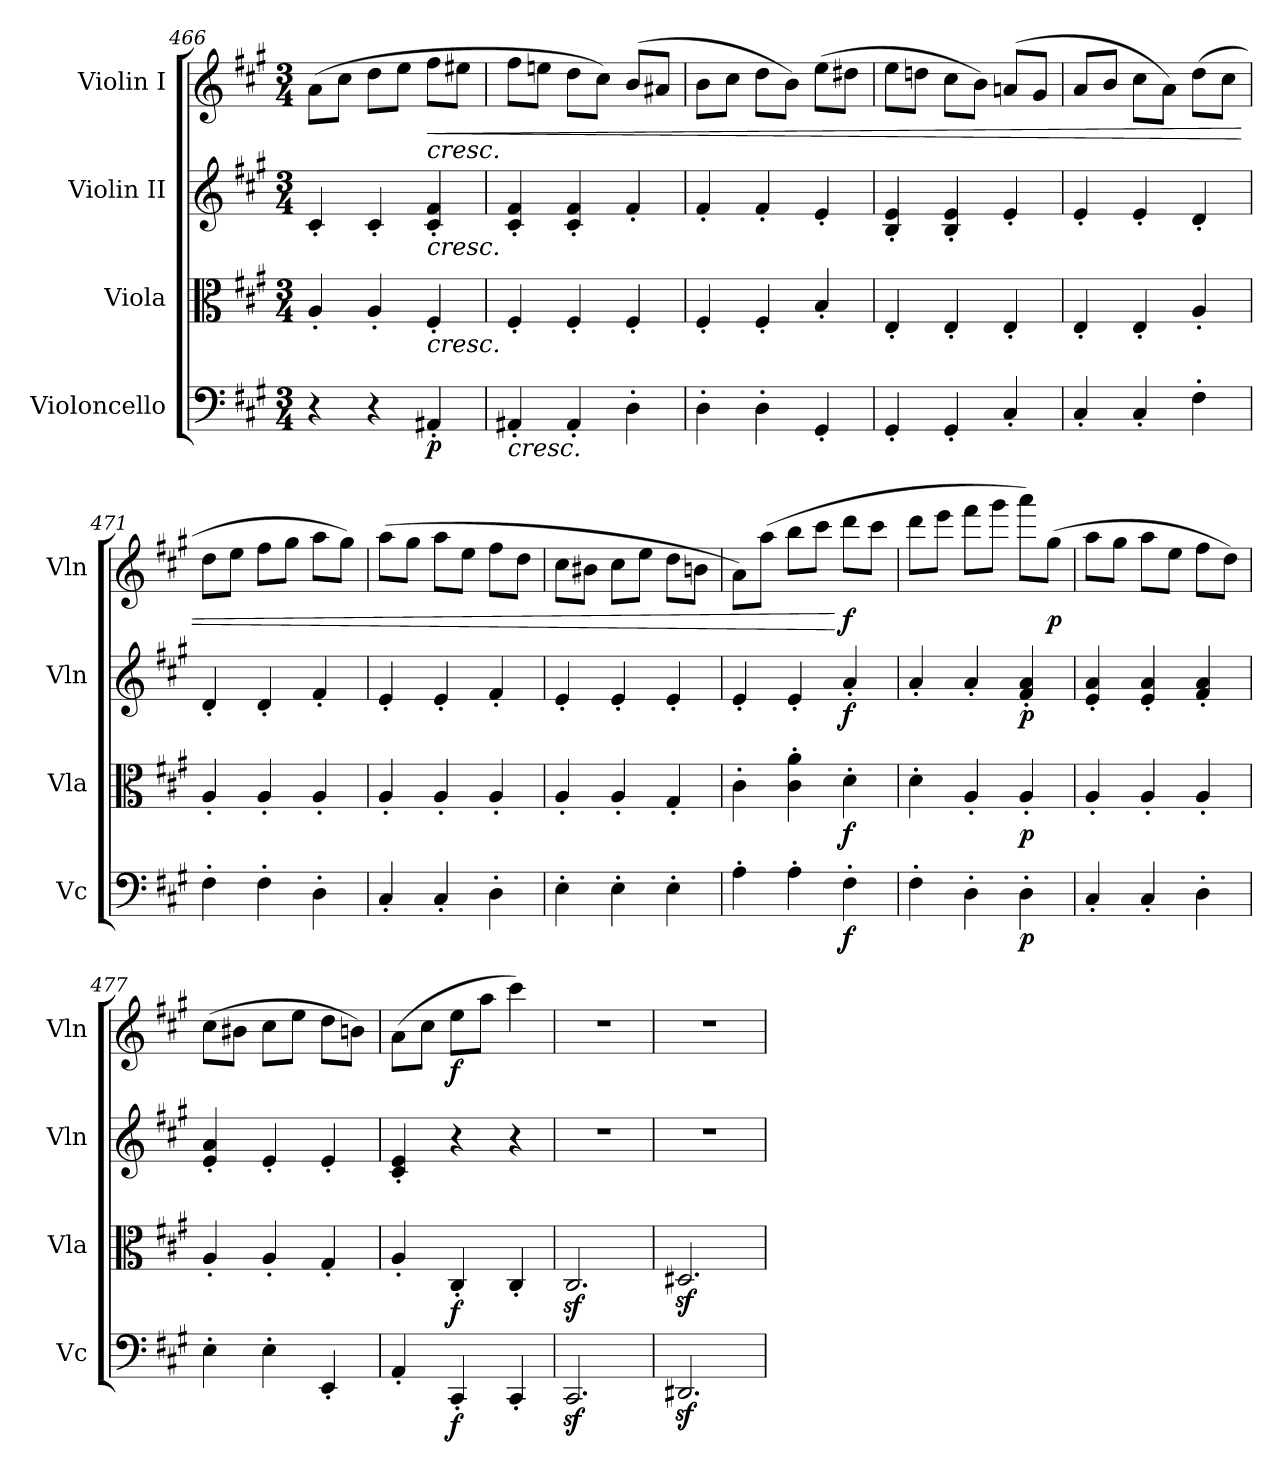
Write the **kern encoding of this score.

**kern	**dynam	**kern	**dynam	**kern	**dynam	**kern	**dynam
*part4	*part4	*part3	*part3	*part2	*part2	*part1	*part1
*staff4	*staff4	*staff3	*staff3	*staff2	*staff2	*staff1	*staff1
*I"Violoncello	*	*I"Viola	*	*I"Violin II	*	*I"Violin I	*
*I'Vc	*	*I'Vla	*	*I'Vln	*	*I'Vln	*
*clefF4	*	*clefC3	*	*clefG2	*	*clefG2	*
*k[f#c#g#]	*	*k[f#c#g#]	*	*k[f#c#g#]	*	*k[f#c#g#]	*
*M3/4	*	*M3/4	*	*M3/4	*	*M3/4	*
=466	=466	=466	=466	=466	=466	=466	=466
4r	.	4A'/	.	4c#'/	.	(>8a\L	.
.	.	.	.	.	.	8cc#\J	.
4r	.	4A'/	.	4c#'/	.	8dd\L	.
.	.	.	.	.	.	8ee\J	.
!	!	!	!	!	!	!LO:TX:b:i:t=cresc.	!
!	!	!	!	!LO:TX:b:i:t=cresc.	!	!	!
!	!	!LO:TX:b:i:t=cresc.	!	!	!	!	!
!	!LO:DY:b	!	!	!	!	!	!LO:HP:b
4AA#X'/	p	4F#'/	.	4c#/' 4f#/'	.	8ff#\L	<
.	.	.	.	.	.	8ee#X\J	.
=467	=467	=467	=467	=467	=467	=467	=467
!LO:TX:b:i:t=cresc.	!	!	!	!	!	!	!
4AA#X'/	.	4F#'/	.	4c#/' 4f#/'	.	8ff#\L	.
.	.	.	.	.	.	8een\J	.
4AA#'/	.	4F#'/	.	4c#/' 4f#/'	.	8dd\L	.
.	.	.	.	.	.	8cc#\J)	.
4D'\	.	4F#'/	.	4f#'/	.	(>8b/L	.
.	.	.	.	.	.	8a#X/J	.
=468	=468	=468	=468	=468	=468	=468	=468
4D'\	.	4F#'/	.	4f#'/	.	8b\L	.
.	.	.	.	.	.	8cc#\J	.
4D'\	.	4F#'/	.	4f#'/	.	8dd\L	.
.	.	.	.	.	.	8b\J)	.
4GG#'/	.	4B'/	.	4e'/	.	(>8ee\L	.
.	.	.	.	.	.	8dd#X\J	.
=469	=469	=469	=469	=469	=469	=469	=469
4GG#'/	.	4E'/	.	4B/' 4e/'	.	8ee\L	.
.	.	.	.	.	.	8ddn\J	.
4GG#'/	.	4E'/	.	4B/' 4e/'	.	8cc#\L	.
.	.	.	.	.	.	8b\J)	.
4C#'/	.	4E'/	.	4e'/	.	(>8an/L	.
.	.	.	.	.	.	8g#/J	.
=470	=470	=470	=470	=470	=470	=470	=470
4C#'/	.	4E'/	.	4e'/	.	8a/L	.
.	.	.	.	.	.	8b/J	.
4C#'/	.	4E'/	.	4e'/	.	8cc#\L	.
.	.	.	.	.	.	8a\J)	.
4F#'\	.	4A'/	.	4d'/	.	(>8dd\L	.
.	.	.	.	.	.	8cc#\J	.
=471	=471	=471	=471	=471	=471	=471	=471
4F#'\	.	4A'/	.	4d'/	.	8dd\L	.
.	.	.	.	.	.	8ee\J	.
4F#'\	.	4A'/	.	4d'/	.	8ff#\L	.
.	.	.	.	.	.	8gg#\J	.
4D'\	.	4A'/	.	4f#'/	.	8aa\L	.
.	.	.	.	.	.	8gg#\J)	.
=472	=472	=472	=472	=472	=472	=472	=472
4C#'/	.	4A'/	.	4e'/	.	(>8aa\L	.
.	.	.	.	.	.	8gg#\J	.
4C#'/	.	4A'/	.	4e'/	.	8aa\L	.
.	.	.	.	.	.	8ee\J	.
4D'\	.	4A'/	.	4f#'/	.	8ff#\L	.
.	.	.	.	.	.	8dd\J	.
=473	=473	=473	=473	=473	=473	=473	=473
4E'\	.	4A'/	.	4e'/	.	8cc#\L	.
.	.	.	.	.	.	8b#X\J	.
4E'\	.	4A'/	.	4e'/	.	8cc#\L	.
.	.	.	.	.	.	8ee\J	.
4E'\	.	4G#'/	.	4e'/	.	8dd\L	.
.	.	.	.	.	.	8bn\J	.
=474	=474	=474	=474	=474	=474	=474	=474
4A'\	.	4c#'\	.	4e'/	.	8a\L)	.
.	.	.	.	.	.	(>8aa\J	.
4A'\	.	4c#\' 4a\'	.	4e'/	.	8bb\L	.
.	.	.	.	.	.	8ccc#\J	.
!	!LO:DY:b	!	!LO:DY:b	!	!LO:DY:b	!	!LO:DY:n=1:b
4F#'\	f	4d'\	f	4a'/	f	8ddd\L	[ f
.	.	.	.	.	.	8ccc#\J	.
=475	=475	=475	=475	=475	=475	=475	=475
4F#'\	.	4d'\	.	4a'/	.	8ddd\L	.
.	.	.	.	.	.	8eee\J	.
4D'\	.	4A'/	.	4a'/	.	8fff#\L	.
.	.	.	.	.	.	8ggg#\J	.
!	!LO:DY:b	!	!LO:DY:b	!	!LO:DY:b	!	!
4D'\	p	4A'/	p	4f#/' 4a/'	p	8aaa\L)	.
!	!	!	!	!	!	!	!LO:DY:b
.	.	.	.	.	.	(>8gg#\J	p
=476	=476	=476	=476	=476	=476	=476	=476
4C#'/	.	4A'/	.	4e/' 4a/'	.	8aa\L	.
.	.	.	.	.	.	8gg#\J	.
4C#'/	.	4A'/	.	4e/' 4a/'	.	8aa\L	.
.	.	.	.	.	.	8ee\J	.
4D'\	.	4A'/	.	4f#/' 4a/'	.	8ff#\L	.
.	.	.	.	.	.	8dd\J)	.
=477	=477	=477	=477	=477	=477	=477	=477
4E'\	.	4A'/	.	4e/' 4a/'	.	(>8cc#\L	.
.	.	.	.	.	.	8b#X\J	.
4E'\	.	4A'/	.	4e'/	.	8cc#\L	.
.	.	.	.	.	.	8ee\J	.
4EE'/	.	4G#'/	.	4e'/	.	8dd\L	.
.	.	.	.	.	.	8bn\J)	.
=478	=478	=478	=478	=478	=478	=478	=478
4AA'/	.	4A'/	.	4c#/' 4e/'	.	(>8a\L	.
.	.	.	.	.	.	8cc#\J	.
!	!LO:DY:b	!	!LO:DY:b	!	!	!	!LO:DY:b
4CC#'/	f	4C#'/	f	4r	.	8ee\L	f
.	.	.	.	.	.	8aa\J	.
4CC#'/	.	4C#'/	.	4r	.	4ccc#\)	.
=479	=479	=479	=479	=479	=479	=479	=479
2.CC#z</	.	2.C#z</	.	2.r	.	2.r	.
=480	=480	=480	=480	=480	=480	=480	=480
2.DD#Xz</	.	2.D#Xz</	.	2.r	.	2.r	.
=	=	=	=	=	=	=	=
*-	*-	*-	*-	*-	*-	*-	*-
